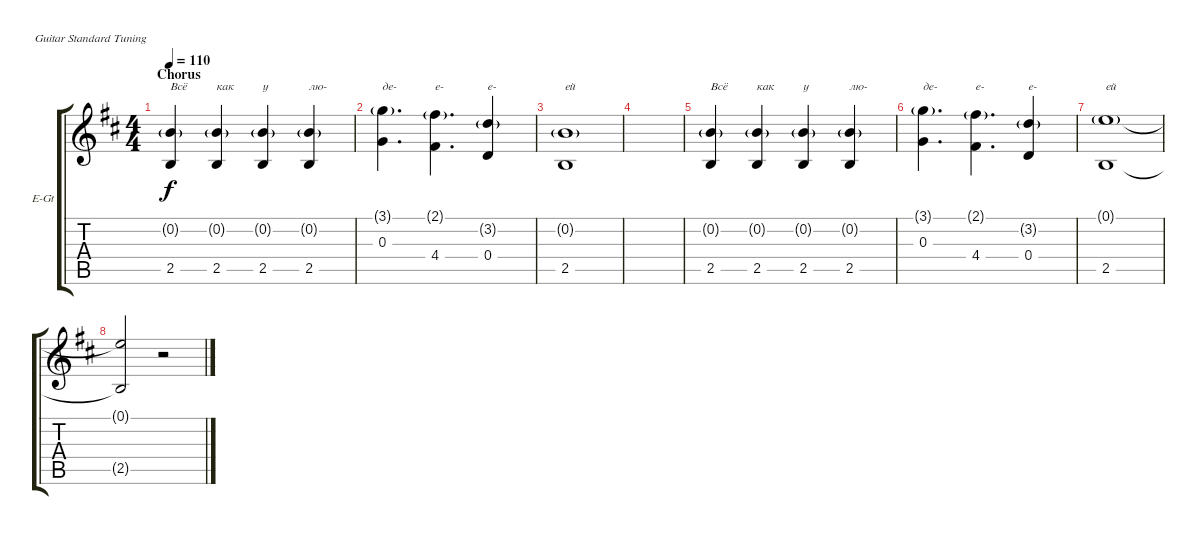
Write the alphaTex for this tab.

\defaultSystemsLayout 4
\bracketExtendMode groupsimilarinstruments
\firstSystemTrackNameOrientation horizontal
\otherSystemsTrackNameOrientation horizontal
\track ("Voice" "E-Gt") {multiBarRest instrument electricguitarclean}
\staff {score tabs}
\tuning (E4 B3 G3 D3 A2 E2)
\ts (4 4)
\section ("" "Chorus")
\tempo 110
\clef g2
\ks d
(2.5 0.2{g}).4{txt "Всё" dy f} (2.5 0.2{g}).4{txt "как"} (2.5 0.2{g}).4{txt "у"} (2.5 0.2{g}).4{txt "лю-"} |
(0.3 3.1{g}).4{d txt "де-"} (4.4 2.1{g}).4{d txt "е-"} (0.4 3.2{g}).4{txt "е-"} |
(2.5 0.2{g}).1{txt "ей"} |
|
(2.5 0.2{g}).4{txt "Всё"} (2.5 0.2{g}).4{txt "как"} (2.5 0.2{g}).4{txt "у"} (2.5 0.2{g}).4{txt "лю-"} |
(0.3 3.1{g}).4{d txt "де-"} (4.4 2.1{g}).4{d txt "е-"} (0.4 3.2{g}).4{txt "е-"} |
(2.5 0.1{g}).1{txt "ей"} |
(0.1{t} 2.5{t}).2 r.2
